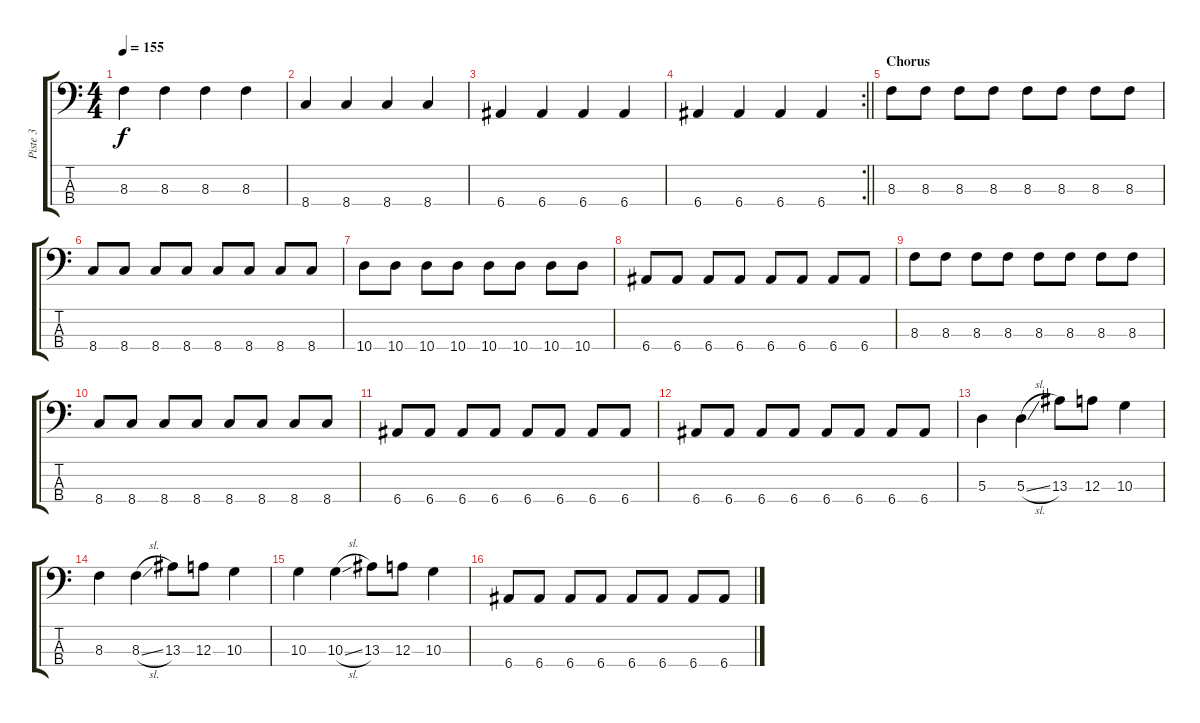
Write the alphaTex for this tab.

\track ("Piste 3" "Piste 3") {instrument electricbassfinger}
\staff {score tabs}
\tuning (G2 D2 A1 E1) {hide}
\ts (4 4)
\tempo 155
\clef f4
\ks c
8.3.4{dy f} 8.3.4 8.3.4 8.3.4 |
8.4.4 8.4.4 8.4.4 8.4.4 |
6.4.4 6.4.4 6.4.4 6.4.4 |
\rc 2
\barLineRight lightlight
6.4.4 6.4.4 6.4.4 6.4.4 |
\section ("" "Chorus")
8.3.8 8.3.8 8.3.8 8.3.8 8.3.8 8.3.8 8.3.8 8.3.8 |
8.4.8 8.4.8 8.4.8 8.4.8 8.4.8 8.4.8 8.4.8 8.4.8 |
10.4.8 10.4.8 10.4.8 10.4.8 10.4.8 10.4.8 10.4.8 10.4.8 |
6.4.8 6.4.8 6.4.8 6.4.8 6.4.8 6.4.8 6.4.8 6.4.8 |
8.3.8 8.3.8 8.3.8 8.3.8 8.3.8 8.3.8 8.3.8 8.3.8 |
8.4.8 8.4.8 8.4.8 8.4.8 8.4.8 8.4.8 8.4.8 8.4.8 |
6.4.8 6.4.8 6.4.8 6.4.8 6.4.8 6.4.8 6.4.8 6.4.8 |
6.4.8 6.4.8 6.4.8 6.4.8 6.4.8 6.4.8 6.4.8 6.4.8 |
5.3.4 5.3{sl}.4 13.3.8 12.3.8 10.3.4 |
8.3.4 8.3{sl}.4 13.3.8 12.3.8 10.3.4 |
10.3.4 10.3{sl}.4 13.3.8 12.3.8 10.3.4 |
6.4.8 6.4.8 6.4.8 6.4.8 6.4.8 6.4.8 6.4.8 6.4.8
